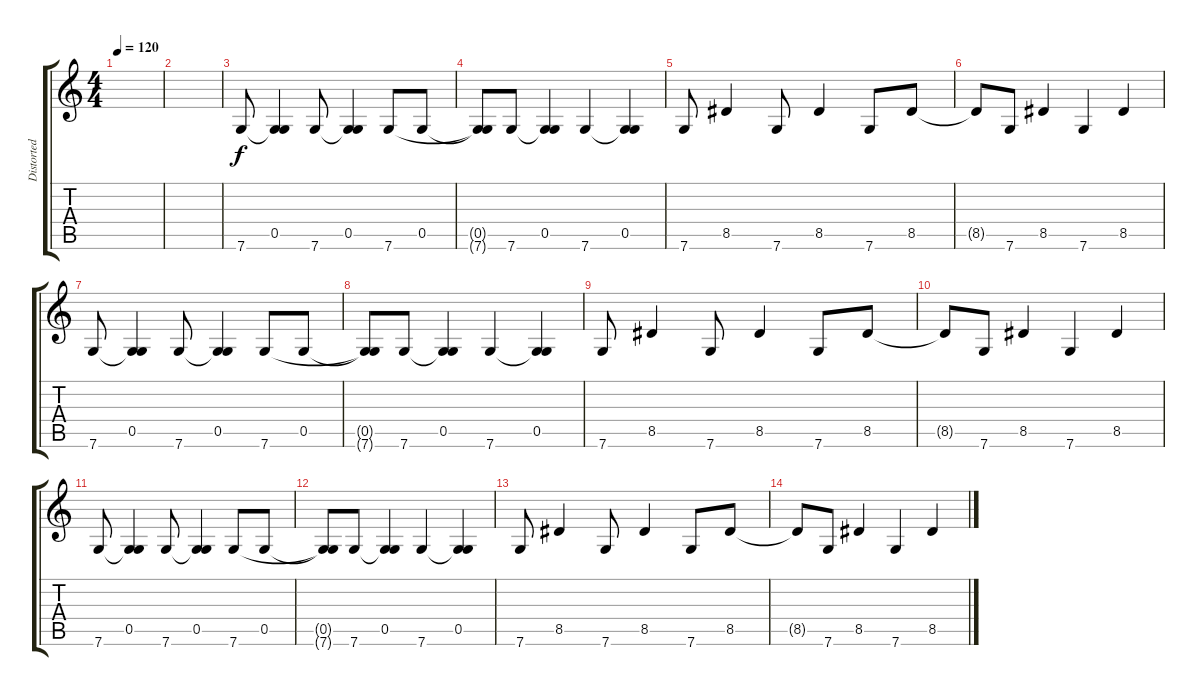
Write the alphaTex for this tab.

\track ("Distorted Guitar" "Distorted ") {instrument distortionguitar}
\staff {score tabs}
\tuning (D4 A3 F3 C3 G2 C2) {hide}
\ts (4 4)
\tempo 120
\clef g2
\ks c
|
|
7.6.8 (0.5 7.6{t}).4 7.6.8 (0.5 7.6{t}).4 7.6.8 0.5.8 |
(0.5{t} 7.6{t}).8 7.6.8 (0.5 7.6{t}).4 7.6.4 (0.5 7.6{t}).4 |
7.6.8 8.5.4 7.6.8 8.5.4 7.6.8 8.5.8 |
8.5{t}.8 7.6.8 8.5.4 7.6.4 8.5.4 |
7.6.8 (0.5 7.6{t}).4 7.6.8 (0.5 7.6{t}).4 7.6.8 0.5.8 |
(0.5{t} 7.6{t}).8 7.6.8 (0.5 7.6{t}).4 7.6.4 (0.5 7.6{t}).4 |
7.6.8 8.5.4 7.6.8 8.5.4 7.6.8 8.5.8 |
8.5{t}.8 7.6.8 8.5.4 7.6.4 8.5.4 |
7.6.8{volume 6} (0.5 7.6{t}).4 7.6.8 (0.5 7.6{t}).4 7.6.8 0.5.8 |
(0.5{t} 7.6{t}).8 7.6.8{volume 5} (0.5 7.6{t}).4 7.6.4 (0.5 7.6{t}).4 |
7.6.8{volume 3} 8.5.4 7.6.8 8.5.4 7.6.8 8.5.8 |
8.5{t}.8{volume 2} 7.6.8 8.5.4 7.6.4 8.5.4
